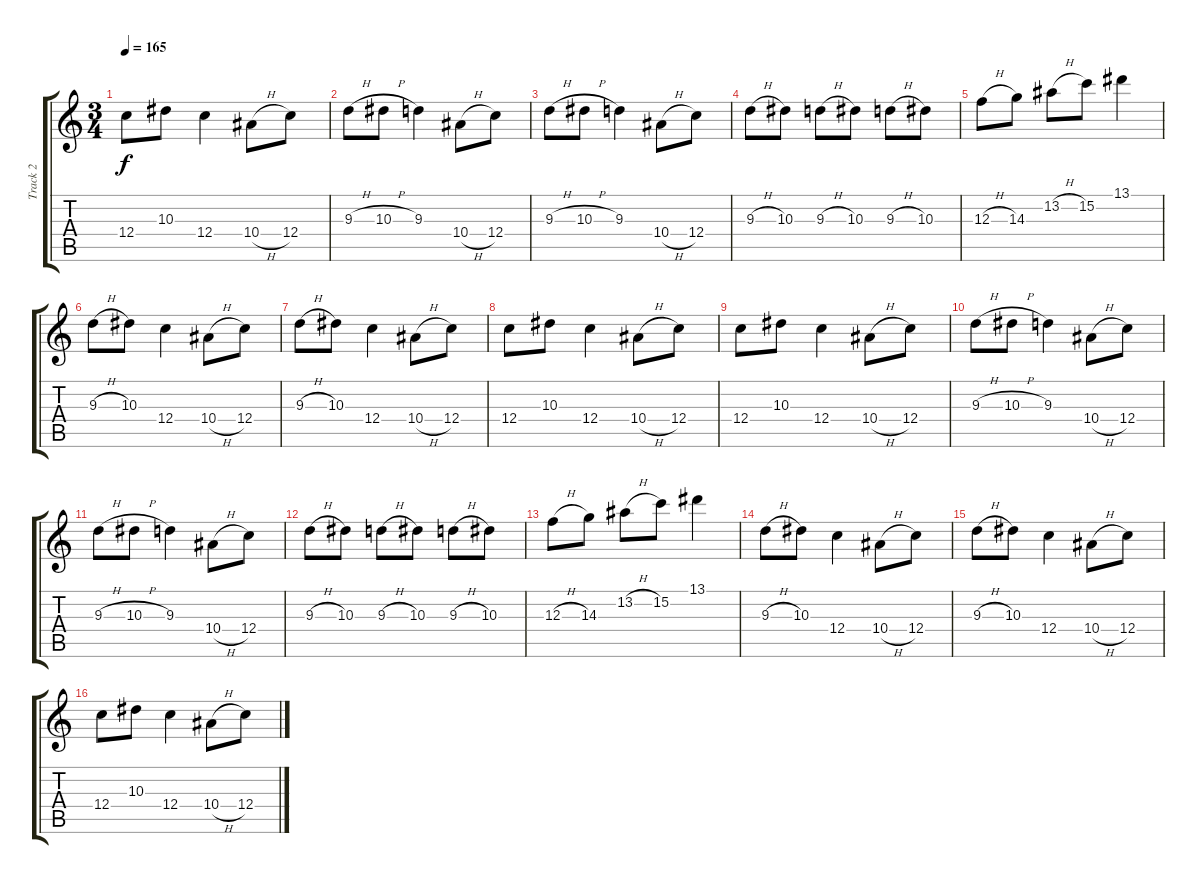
\track ("Track 2" "Track 2") {instrument distortionguitar}
\staff {score tabs}
\tuning (D4 A3 F3 C3 G2 C2) {hide}
\ts (3 4)
\tempo 165
\clef g2
\ks c
12.4.8{dy f} 10.3.8 12.4.4 10.4{h}.8 12.4.8 |
9.3{h}.8 10.3{h}.8 9.3.4 10.4{h}.8 12.4.8 |
9.3{h}.8 10.3{h}.8 9.3.4 10.4{h}.8 12.4.8 |
9.3{h}.8 10.3.8 9.3{h}.8 10.3.8 9.3{h}.8 10.3.8 |
12.3{h}.8 14.3.8 13.2{h}.8 15.2.8 13.1.4 |
9.3{h}.8 10.3.8 12.4.4 10.4{h}.8 12.4.8 |
9.3{h}.8 10.3.8 12.4.4 10.4{h}.8 12.4.8 |
12.4.8 10.3.8 12.4.4 10.4{h}.8 12.4.8 |
12.4.8 10.3.8 12.4.4 10.4{h}.8 12.4.8 |
9.3{h}.8 10.3{h}.8 9.3.4 10.4{h}.8 12.4.8 |
9.3{h}.8 10.3{h}.8 9.3.4 10.4{h}.8 12.4.8 |
9.3{h}.8 10.3.8 9.3{h}.8 10.3.8 9.3{h}.8 10.3.8 |
12.3{h}.8 14.3.8 13.2{h}.8 15.2.8 13.1.4 |
9.3{h}.8 10.3.8 12.4.4 10.4{h}.8 12.4.8 |
9.3{h}.8 10.3.8 12.4.4 10.4{h}.8 12.4.8 |
12.4.8 10.3.8 12.4.4 10.4{h}.8 12.4.8
